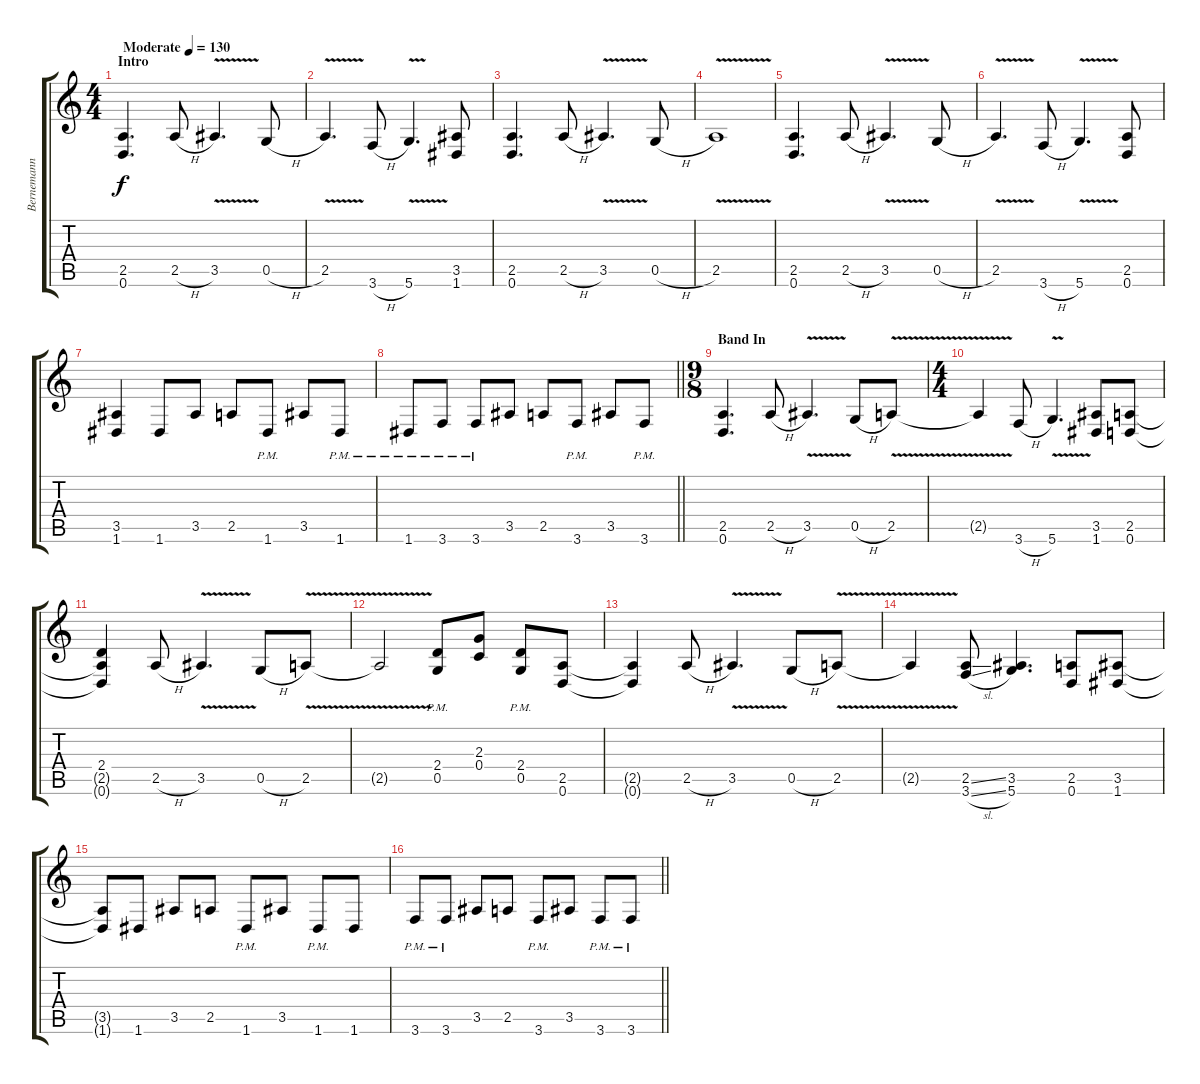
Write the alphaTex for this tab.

\track ("Bernemann L" "Bernemann ") {instrument distortionguitar}
\staff {score tabs}
\tuning (D4 A3 F3 C3 G2 D2) {hide}
\ts (4 4)
\section ("" "Intro")
\tempo (130 "Moderate")
\clef g2
\ks c
(2.5 0.6).4{d dy f instrument distortionguitar} 2.5{h}.8 3.5{v}.4{d} 0.5{h}.8 |
2.5{v}.4{d} 3.6{h}.8 5.6{v}.4{d} (3.5 1.6).8 |
(2.5 0.6).4{d} 2.5{h}.8 3.5{v}.4{d} 0.5{h}.8 |
2.5{v}.1 |
(2.5 0.6).4{d} 2.5{h}.8 3.5{v}.4{d} 0.5{h}.8 |
2.5{v}.4{d} 3.6{h}.8 5.6{v}.4{d} (2.5 0.6).8 |
(3.5 1.6).4 1.6.8 3.5.8 2.5.8 1.6{pm}.8 3.5.8 1.6{pm}.8 |
\barLineRight lightlight
1.6{pm}.8 3.6{pm}.8 3.6{pm}.8 3.5.8 2.5.8 3.6{pm}.8 3.5.8 3.6{pm}.8 |
\ts (9 8)
\section ("" "Band In")
(2.5 0.6).4{d} 2.5{h}.8 3.5{v}.4{d} 0.5{h}.8 2.5{v}.8 |
\ts (4 4)
2.5{t}.4 3.6{h}.8 5.6{v}.4{d} (3.5 1.6).8 (2.5 0.6).8 |
(2.4 2.5{t} 0.6{t}).4 2.5{h}.8 3.5{v}.4{d} 0.5{h}.8 2.5{v}.8 |
2.5{t}.2 (2.4{pm} 0.5{pm}).8 (2.3 0.4).8 (2.4{pm} 0.5{pm}).8 (2.5 0.6).8 |
(2.5{t} 0.6{t}).4 2.5{h}.8 3.5{v}.4{d} 0.5{h}.8 2.5{v}.8 |
2.5{t}.4 (2.5{ss} 3.6{sl}).8 (3.5 5.6).4{d} (2.5 0.6).8 (3.5 1.6).8 |
(3.5{t} 1.6{t}).8 1.6.8 3.5.8 2.5.8 1.6{pm}.8 3.5.8 1.6{pm}.8 1.6.8 |
\barLineRight lightlight
3.6{pm}.8 3.6{pm}.8 3.5.8 2.5.8 3.6{pm}.8 3.5.8 3.6{pm}.8 3.6{pm}.8
